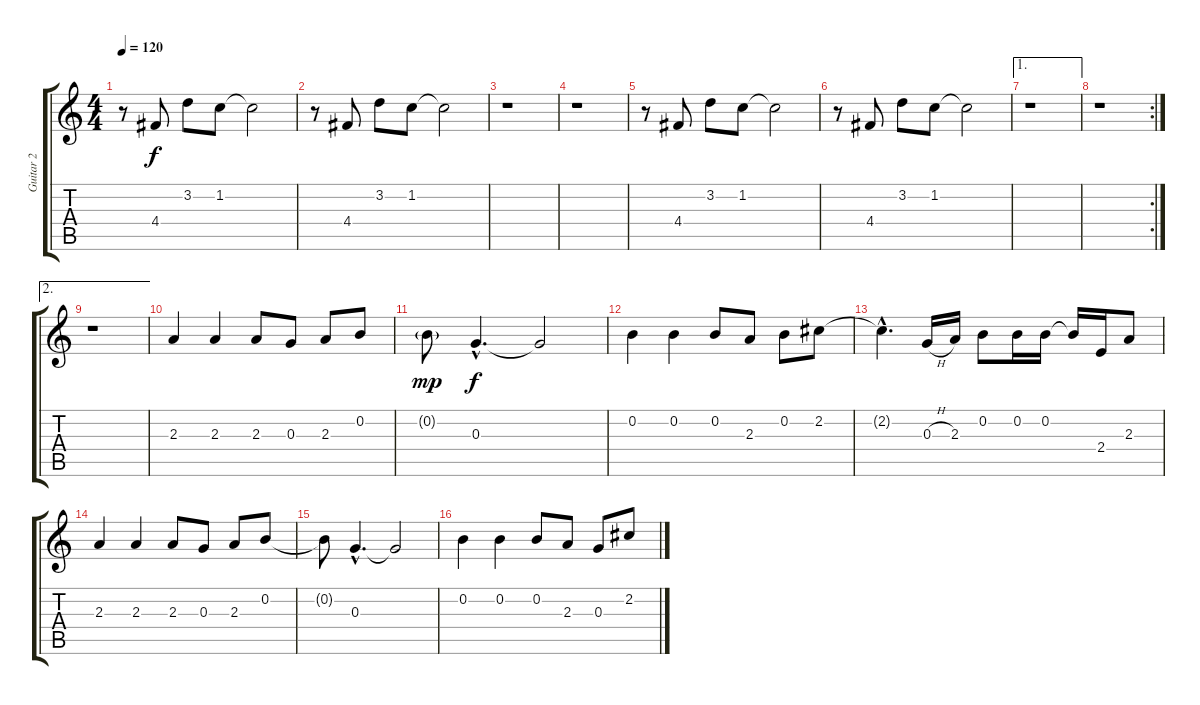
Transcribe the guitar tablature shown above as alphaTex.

\track ("Guitar 2" "Guitar 2") {instrument electricguitarclean}
\staff {score tabs}
\tuning (E4 B3 G3 D3 A2 E2) {hide}
\ts (4 4)
\tempo 120
\clef g2
\ks c
r.8{dy f} 4.4.8 3.2.8 1.2.8 1.2{t}.2 |
r.8 4.4.8 3.2.8 1.2.8 1.2{t}.2 |
r.1 |
r.1 |
r.8 4.4.8 3.2.8 1.2.8 1.2{t}.2 |
r.8 4.4.8 3.2.8 1.2.8 1.2{t}.2 |
\ae 1
r.1 |
\rc 2
r.1 |
\ae 2
r.1 |
2.3.4 2.3.4 2.3.8 0.3.8 2.3.8 0.2.8 |
0.2{g}.8{dy mp} 0.3{hac}.4{d dy f} 0.3{t}.2 |
0.2.4 0.2.4 0.2.8 2.3.8 0.2.8 2.2.8 |
2.2{hac t}.4{d} 0.3{h}.16 2.3.16 0.2.8 0.2.16 0.2.16 0.2{t}.16 2.4.16 2.3.8 |
2.3.4 2.3.4 2.3.8 0.3.8 2.3.8 0.2.8 |
0.2{t}.8 0.3{hac}.4{d} 0.3{t}.2 |
0.2.4 0.2.4 0.2.8 2.3.8 0.3.8 2.2.8
